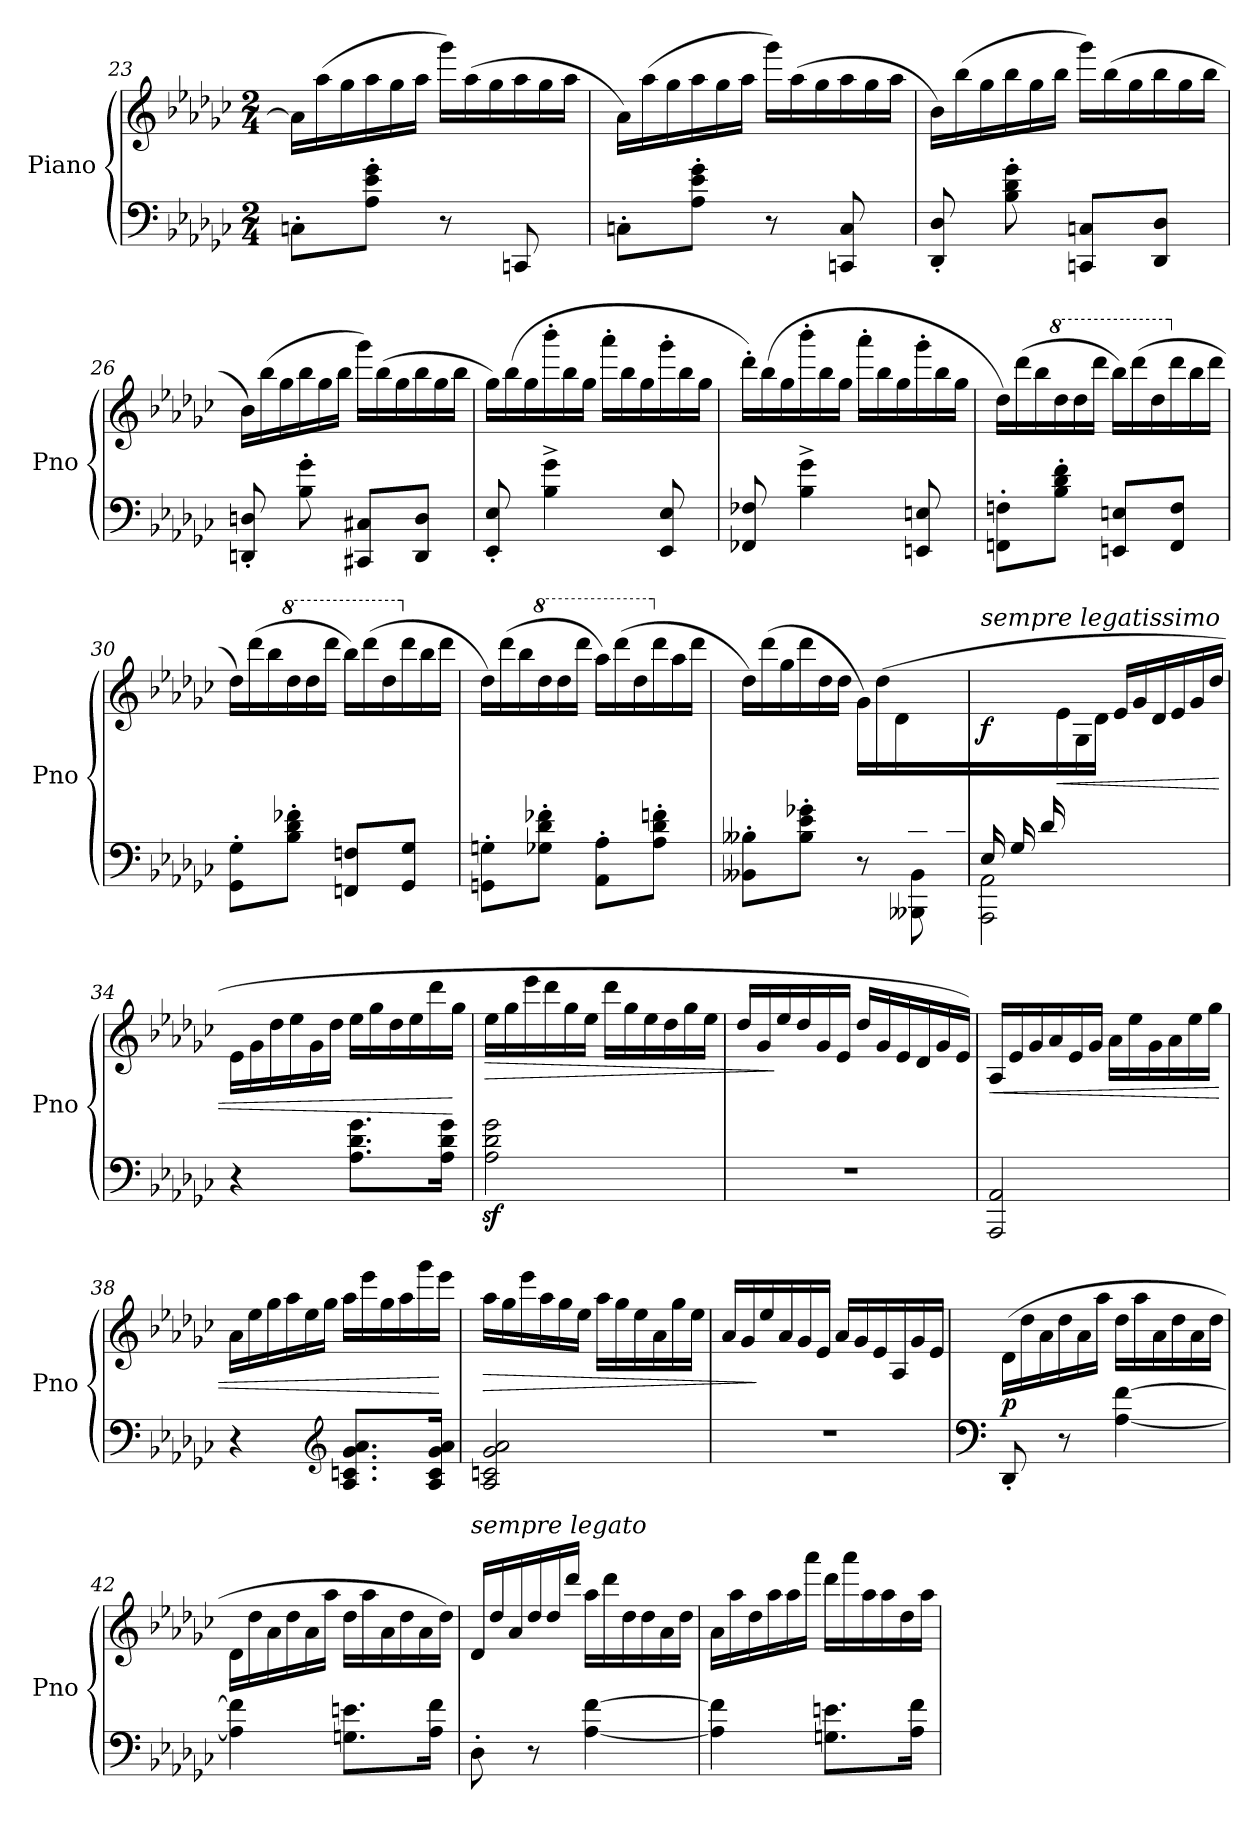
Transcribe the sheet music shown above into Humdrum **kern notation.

**kern	**kern	**dynam
*part1	*part1	*part1
*staff2	*staff1	*staff1/2
*I"Piano	*	*
*I'Pno	*	*
!!LO:LB:g=z
*clefF4	*clefG2	*
*k[b-e-a-d-g-c-]	*k[b-e-a-d-g-c-]	*
*M2/4	*M2/4	*
*	*Xtuplet	*
=23	=23	=23
8Cn'\L	24a-\LL]	.
.	(24aa-\	.
.	24gg-\	.
8A-\' 8e-\' 8g-\'J	24aa-\	.
.	24gg-\	.
.	24aa-\JJ	.
8r	24ggg-\LL)	.
.	(24aa-\	.
.	24gg-\	.
8CCn/	24aa-\	.
.	24gg-\	.
.	24aa-\JJ	.
!!LO:LB:g=z
=24	=24	=24
8Cn'\L	24a-\LL)	.
.	(24aa-\	.
.	24gg-\	.
8A-\' 8e-\' 8g-\'J	24aa-\	.
.	24gg-\	.
.	24aa-\JJ	.
8r	24ggg-\LL)	.
.	(24aa-\	.
.	24gg-\	.
8CCn/ 8C/	24aa-\	.
.	24gg-\	.
.	24aa-\JJ	.
=25	=25	=25
8DD-/' 8D-/'	24b-\LL)	.
.	(24bb-\	.
.	24gg-\	.
8B-\' 8d-\' 8g-\'	24bb-\	.
.	24gg-\	.
.	24bb-\JJ	.
!	!	!LO:DY:b
8CCn/ 8Cn/L	24ggg-\LL)	other-dynamics
.	(24bb-\	.
.	24gg-\	.
8DD-/ 8D-/J	24bb-\	.
.	24gg-\	.
.	24bb-\JJ	.
=26	=26	=26
8DDn/' 8Dn/'	24b-\LL)	.
.	(24bb-\	.
.	24gg-\	.
8B-\' 8g-\'	24bb-\	.
.	24gg-\	.
.	24bb-\JJ	.
8CC#X/ 8C#X/L	24ggg-\LL)	.
.	(24bb-\	.
.	24gg-\	.
8DD/ 8D/J	24bb-\	.
.	24gg-\	.
.	24bb-\JJ	.
!!LO:LB:g=z
=27	=27	=27
8EE-/' 8E-/'	24gg-\LL)	.
.	(24bb-\	.
.	24gg-\	.
4B-\^ 4g-\^	24bbb-'\	.
.	24bb-\	.
.	24gg-\JJ	.
.	24aaa-'\LL	.
.	24bb-\	.
.	24gg-\	.
8EE-/ 8E-/	24ggg-'\	.
.	24bb-\	.
.	24gg-\JJ	.
!!LO:PB:g=z
=28	=28	=28
8FF-X/ 8F-X/	24ddd-'\LL)	.
.	(24bb-\	.
.	24gg-\	.
4B-\^ 4g-\^	24bbb-'\	.
.	24bb-\	.
.	24gg-\JJ	.
.	24aaa-'\LL	.
.	24bb-\	.
.	24gg-\	.
8EEn/ 8En/	24ggg-'\	.
.	24bb-\	.
.	24gg-\JJ	.
=29	=29	=29
8FFn\' 8Fn\'L	24dd-\LL)	.
.	(24ddd-\	.
.	24bb-\	.
*	*8va	*
8B-\' 8d-\' 8f\'J	24ddd-\	.
.	24ddd-\	.
.	24dddd-\JJ	.
!	!	!LO:DY:b
8EEn/ 8En/L	24bbb-\LL)	other-dynamics
.	(24dddd-\	.
.	24ddd-\	.
*	*X8va	*
8FF/ 8F/J	24ddd-\	.
.	24bb-\	.
.	24ddd-\JJ	.
=30	=30	=30
8GG-\' 8G-\'L	24dd-\LL)	.
.	(24ddd-\	.
.	24bb-\	.
*	*8va	*
8B-\' 8d-\' 8f-X\'J	24ddd-\	.
.	24ddd-\	.
.	24dddd-\JJ	.
8FFn/ 8Fn/L	24bbb-\LL)	.
.	(24dddd-\	.
.	24ddd-\	.
*	*X8va	*
8GG-/ 8G-/J	24ddd-\	.
.	24bb-\	.
.	24ddd-\JJ	.
!!LO:LB:g=z
=31	=31	=31
8GGn\' 8Gn\'L	24dd-\LL)	.
.	(24ddd-\	.
.	24bb-\	.
*	*8va	*
8G-X\' 8d-\' 8f-X\'J	24ddd-\	.
.	24ddd-\	.
.	24dddd-\JJ	.
8AA-\' 8A-\'L	24aaa-\LL)	.
.	(24dddd-\	.
.	24ddd-\	.
*	*X8va	*
8A-\' 8d-\' 8fn\'J	24ddd-\	.
.	24aa-\	.
.	24ddd-\JJ	.
=32	=32	=32
*^	*	*
4.ryy	8BB--X\' 8B--X\'L	24dd-\LL)	.
.	.	(24ddd-\	.
.	.	24gg-\	.
.	8B--\' 8e-\' 8g-X\'J	24ddd-\	.
.	.	24dd-\	.
.	.	24dd-\JJ	.
.	8r	24g-\LL)	.
.	.	(>24dd-\	.
.	.	24d-\	.
*Xtuplet	*	*	*
24d-^/	8BBB--X\ 8BB--\	8ryy	.
24G-/	.	.	.
24d-/JJ)	.	.	.
=33	=33	=33	=33
!	!	!LO:TX:a:i:t=sempre legatissimo	!
!	!	!	!LO:DY:b
(24E-/LL	2AAA-\ 2AA-\	8ryy	f
24G-/	.	.	.
24d-/	.	.	.
!	!	!	!LO:HP:b
4.ryy	.	24e-\	<
.	.	24G-\	.
.	.	24d-\JJ	.
.	.	24e-/LL	.
.	.	24g-/	.
.	.	24d-/	.
.	.	24e-/	.
.	.	24g-/	.
.	.	24dd-/JJ	.
*v	*v	*	*
!!LO:LB:g=z
=34	=34	=34
4r	24e-\LL	.
.	24g-\	.
.	24dd-\	.
.	24ee-\	.
.	24g-\	.
.	24dd-\JJ	.
8.A-\ 8.d-\ 8.g-\L	24ee-\LL	.
.	24gg-\	.
.	24dd-\	.
.	24ee-\	.
.	24ddd-\	.
16A-\ 16d-\ 16g-\Jk	.	.
.	24gg-\JJ	[
=35	=35	=35
!	!	!LO:HP:b
2A-\z< 2d-\z< 2g-\z<	24ee-\LL	>
.	24gg-\	.
.	24eee-\	.
.	24ddd-\	.
.	24gg-\	.
.	24ee-\JJ	.
.	24ddd-\LL	.
.	24gg-\	.
.	24ee-\	.
.	24dd-\	.
.	24gg-\	.
.	24ee-\JJ	.
=36	=36	=36
2r	24dd-/LL	.
.	24g-/	.
.	24ee-/	]
!	!	!LO:DY:b
.	24dd-/	other-dynamics
.	24g-/	.
.	24e-/JJ	.
.	24dd-/LL	.
.	24g-/	.
.	24e-/	.
.	24d-/	.
.	24g-/	.
.	24e-/JJ)	.
!!LO:LB:g=z
=37	=37	=37
!	!	!LO:HP:b
2AAA-/ 2AA-/	24A-/LL	<
.	24e-/	.
.	24g-/	.
.	24a-/	.
.	24e-/	.
.	24g-/JJ	.
.	24a-\LL	.
.	24ee-\	.
.	24g-\	.
.	24a-\	.
.	24ee-\	.
.	24gg-\JJ	.
=38	=38	=38
4r	24a-\LL	.
.	24ee-\	.
.	24gg-\	.
.	24aa-\	.
.	24ee-\	.
.	24gg-\JJ	.
*clefG2	*	*
8.A-/ 8.cn/ 8.g-/ 8.a-/L	24aa-\LL	.
.	24eee-\	.
.	24gg-\	.
.	24aa-\	.
.	24ggg-\	.
16A-/ 16c/ 16g-/ 16a-/Jk	.	.
.	24eee-\JJ	[
=39	=39	=39
!	!	!LO:HP:b
2A-/ 2cn/ 2g-/ 2a-/	24aa-\LL	>
.	24gg-\	.
.	24eee-\	.
.	24aa-\	.
.	24gg-\	.
.	24ee-\JJ	.
.	24aa-\LL	.
.	24gg-\	.
.	24ee-\	.
.	24a-\	.
.	24gg-\	.
.	24ee-\JJ	.
!!LO:LB:g=z
=40	=40	=40
2r	24a-/LL	.
.	24g-/	.
.	24ee-/	]
!	!	!LO:DY:b
.	24a-/	other-dynamics
.	24g-/	.
.	24e-/JJ	.
.	24a-/LL	.
.	24g-/	.
.	24e-/	.
.	24A-/	.
.	24g-/	.
.	24e-/JJ	.
!!LO:PB:g=z
=41	=41	=41
*clefF4	*	*
!	!	!LO:DY:b
8DD-'/	(24d-\LL	p
.	24dd-\	.
.	24a-\	.
8r	24dd-\	.
.	24a-\	.
.	24aa-\JJ	.
[4A-\ [4f\	24dd-\LL	.
.	24aa-\	.
.	24a-\	.
.	24dd-\	.
.	24a-\	.
.	24dd-\JJ	.
=42	=42	=42
4A-\] 4f\]	24d-\LL	.
.	24dd-\	.
.	24a-\	.
.	24dd-\	.
.	24a-\	.
.	24aa-\JJ	.
8.Gn\ 8.en\L	24dd-\LL	.
.	24aa-\	.
.	24a-\	.
.	24dd-\	.
.	24a-\	.
16A-\ 16f\Jk	.	.
.	24dd-\JJ)	.
=43	=43	=43
!	!LO:TX:a:i:t=sempre legato	!
8D-'\	24d-/LL	.
.	24dd-/	.
.	24a-/	.
8r	24dd-/	.
.	24dd-/	.
.	24ddd-/JJ	.
[4A-\ [4f\	24aa-\LL	.
.	24ddd-\	.
.	24dd-\	.
.	24dd-\	.
.	24a-\	.
.	24dd-\JJ	.
!!LO:LB:g=z
=44	=44	=44
4A-\] 4f\]	24a-\LL	.
.	24aa-\	.
.	24dd-\	.
!	!	!LO:DY:b
.	24aa-\	other-dynamics
.	24aa-\	.
.	24aaa-\JJ	.
8.Gn\ 8.en\L	24ddd-\LL	.
.	24aaa-\	.
.	24aa-\	.
.	24aa-\	.
.	24dd-\	.
16A-\ 16f\Jk	.	.
.	24aa-\JJ	.
=	=	=
*-	*-	*-
